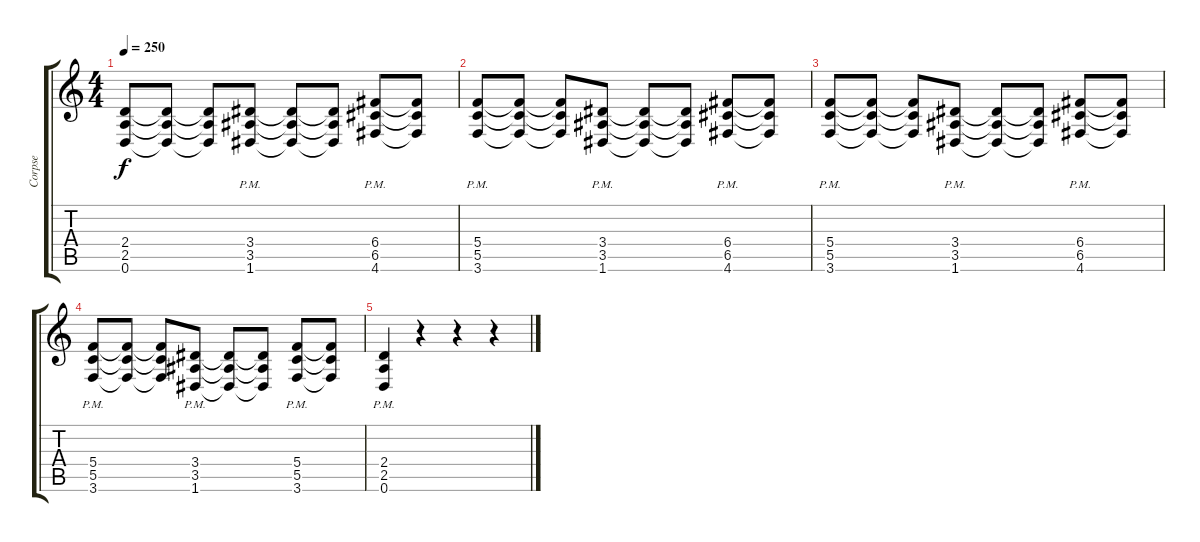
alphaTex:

\track ("Corpse" "Corpse") {instrument overdrivenguitar}
\staff {score tabs}
\tuning (D4 A3 F3 C3 G2 D2) {hide}
\ts (4 4)
\tempo 250
\clef g2
\ks c
(2.4 2.5 0.6).8{dy f} (2.4{t} 2.5{t} 0.6{t}).8 (2.4{t} 2.5{t} 0.6{t}).8 (3.4{pm} 3.5{pm} 1.6{pm}).8 (3.4{t} 3.5{t} 1.6{t}).8 (3.4{t} 3.5{t} 1.6{t}).8 (6.4{pm} 6.5{pm} 4.6{pm}).8 (6.4{t} 6.5{t} 4.6{t}).8 |
(5.4{pm} 5.5{pm} 3.6{pm}).8 (5.4{t} 5.5{t} 3.6{t}).8 (5.4{t} 5.5{t} 3.6{t}).8 (3.4{pm} 3.5{pm} 1.6{pm}).8 (3.4{t} 3.5{t} 1.6{t}).8 (3.4{t} 3.5{t} 1.6{t}).8 (6.4{pm} 6.5{pm} 4.6{pm}).8 (6.4{t} 6.5{t} 4.6{t}).8 |
(5.4{pm} 5.5{pm} 3.6{pm}).8 (5.4{t} 5.5{t} 3.6{t}).8 (5.4{t} 5.5{t} 3.6{t}).8 (3.4{pm} 3.5{pm} 1.6{pm}).8 (3.4{t} 3.5{t} 1.6{t}).8 (3.4{t} 3.5{t} 1.6{t}).8 (6.4{pm} 6.5{pm} 4.6{pm}).8 (6.4{t} 6.5{t} 4.6{t}).8 |
(5.4{pm} 5.5{pm} 3.6{pm}).8 (5.4{t} 5.5{t} 3.6{t}).8 (5.4{t} 5.5{t} 3.6{t}).8 (3.4{pm} 3.5{pm} 1.6{pm}).8 (3.4{t} 3.5{t} 1.6{t}).8 (3.4{t} 3.5{t} 1.6{t}).8 (5.4{pm} 5.5{pm} 3.6{pm}).8 (5.4{t} 5.5{t} 3.6{t}).8 |
(2.4{pm} 2.5{pm} 0.6{pm}).4 r.4 r.4 r.4
